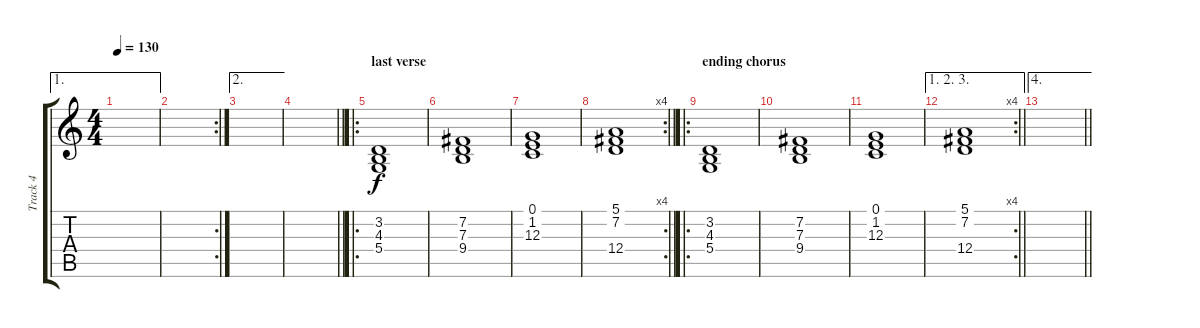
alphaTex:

\track ("Track 4" "Track 4") {instrument stringensemble1}
\staff {score tabs}
\tuning (E4 B3 G3 D3 A2 E2) {hide}
\ae 1
\ts (4 4)
\tempo 130
\clef g2
\ks c
|
\rc 2
|
\ae 2
|
\barLineRight lightlight
|
\ro
\section ("" "last verse")
(3.2 4.3 5.4).1 |
(7.2 7.3 9.4).1 |
(0.1 1.2 12.3).1 |
\rc 4
\barLineRight lightlight
(5.1 7.2 12.4).1 |
\ro
\section ("" "ending chorus")
(3.2 4.3 5.4).1 |
(7.2 7.3 9.4).1 |
(0.1 1.2 12.3).1 |
\ae (1 2 3)
\rc 4
\barLineRight lightlight
(5.1 7.2 12.4).1 |
\ae 4
\barLineRight lightlight
